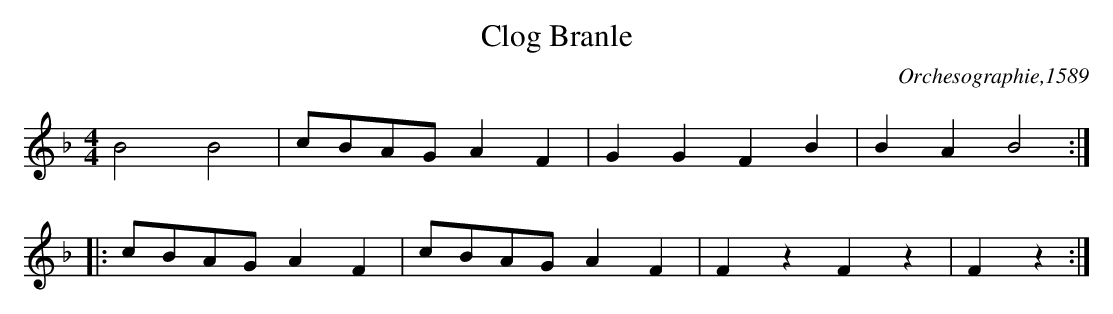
X:1
T:Clog Branle
C:Orchesographie,1589
L:1/4
M:4/4
K:G dorian
B2 B2 | c/B/A/G/ AF |GG FB | BA  B2 ::
c/B/A/G/ AF | c/B/A/G/ AF |Fz Fz | Fz :|
